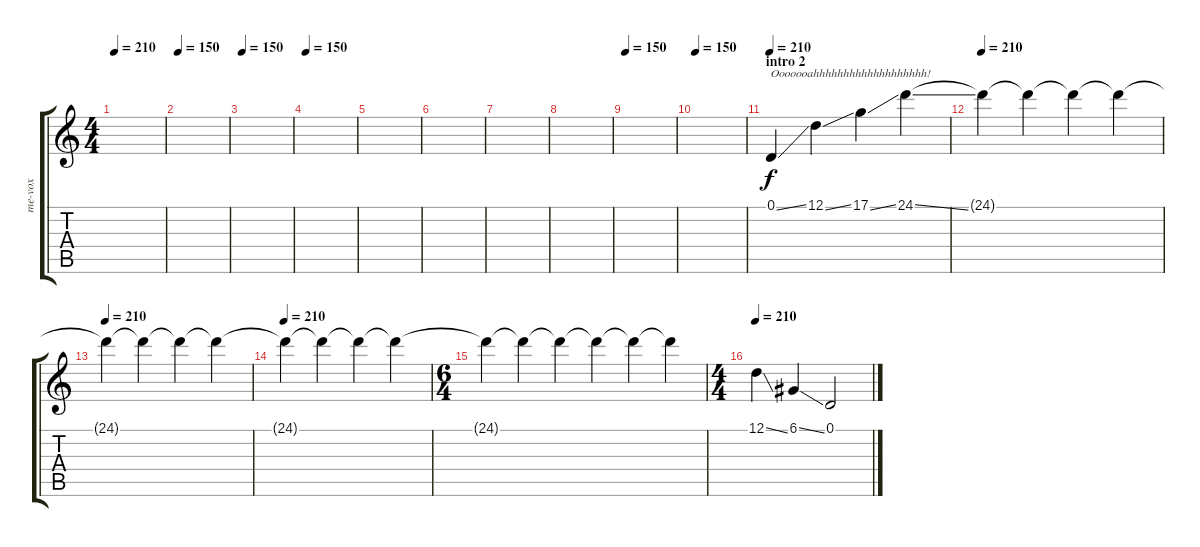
\track ("me-vox" "me-vox") {instrument gunshot}
\staff {score tabs}
\tuning (D4 A3 F3 C3 G2 D2) {hide}
\ts (4 4)
\tempo 210
\tempo 150
\tempo 210
\clef g2
\ks c
|
\tempo 150
|
\tempo 150
|
\tempo 150
|
|
|
|
|
\tempo 150
|
\tempo 150
|
\section ("" "intro 2")
\tempo 210
0.1{ss}.4{txt "Ooooooahhhhhhhhhhhhhhhhhhh!" instrument distortionguitar} 12.1{ss}.4 17.1{ss}.4 24.1{ss}.4 |
\tempo 210
24.1{t}.4 24.1{t}.4 24.1{t}.4 24.1{t}.4 |
\tempo 210
24.1{t}.4 24.1{t}.4 24.1{t}.4 24.1{t}.4 |
\tempo 210
24.1{t}.4 24.1{t}.4 24.1{t}.4 24.1{t}.4 |
\ts (6 4)
24.1{t}.4 24.1{t}.4 24.1{t}.4 24.1{t}.4 24.1{t}.4 24.1{t}.4 |
\ts (4 4)
\tempo 210
12.1{ss}.4 6.1{ss}.4 0.1.2
